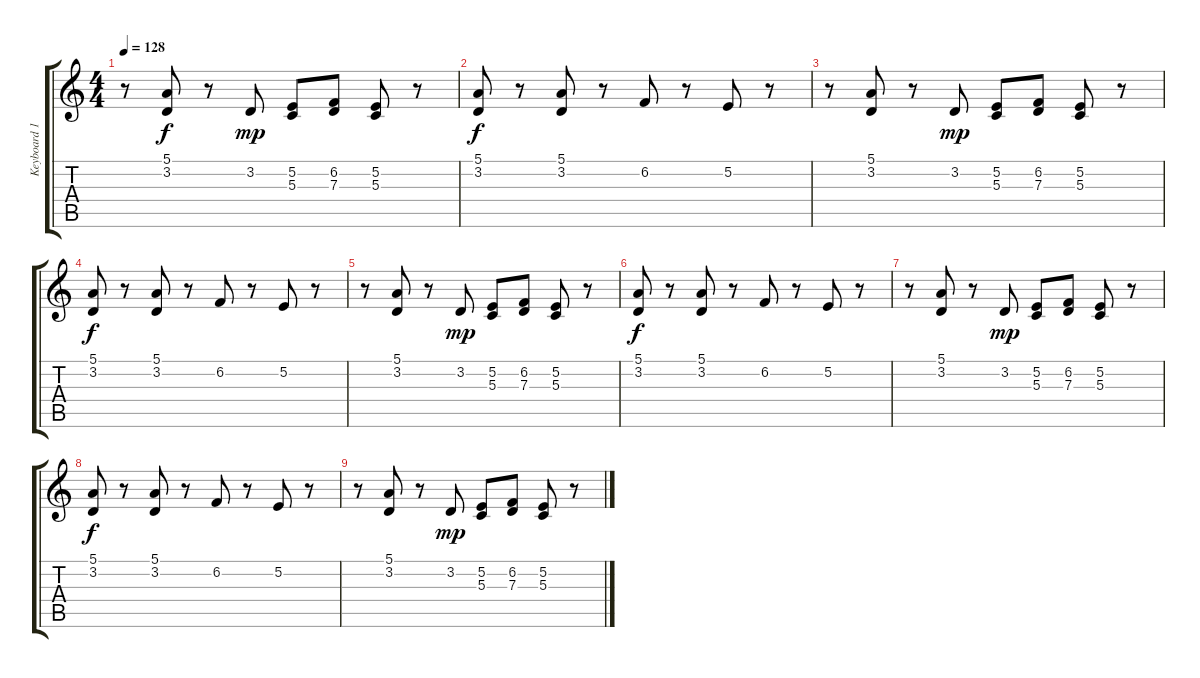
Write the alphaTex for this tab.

\track ("Keyboard 1" "Keyboard 1") {instrument fx7echoes}
\staff {score tabs}
\tuning (E4 B3 G3 D3 A2 E2) {hide}
\ts (4 4)
\tempo 128
\clef g2
\ks c
r.8{dy f} (5.1 3.2).8 r.8 3.2.8{dy mp} (5.2 5.3).8 (6.2 7.3).8 (5.2 5.3).8 r.8 |
(5.1 3.2).8{dy f} r.8 (5.1 3.2).8 r.8 6.2.8 r.8 5.2.8 r.8 |
r.8 (5.1 3.2).8 r.8 3.2.8{dy mp} (5.2 5.3).8 (6.2 7.3).8 (5.2 5.3).8 r.8 |
(5.1 3.2).8{dy f} r.8 (5.1 3.2).8 r.8 6.2.8 r.8 5.2.8 r.8 |
r.8 (5.1 3.2).8 r.8 3.2.8{dy mp} (5.2 5.3).8 (6.2 7.3).8 (5.2 5.3).8 r.8 |
(5.1 3.2).8{dy f} r.8 (5.1 3.2).8 r.8 6.2.8 r.8 5.2.8 r.8 |
r.8 (5.1 3.2).8 r.8 3.2.8{dy mp} (5.2 5.3).8 (6.2 7.3).8 (5.2 5.3).8 r.8 |
(5.1 3.2).8{dy f} r.8 (5.1 3.2).8 r.8 6.2.8 r.8 5.2.8 r.8 |
r.8 (5.1 3.2).8 r.8 3.2.8{dy mp} (5.2 5.3).8 (6.2 7.3).8 (5.2 5.3).8 r.8
